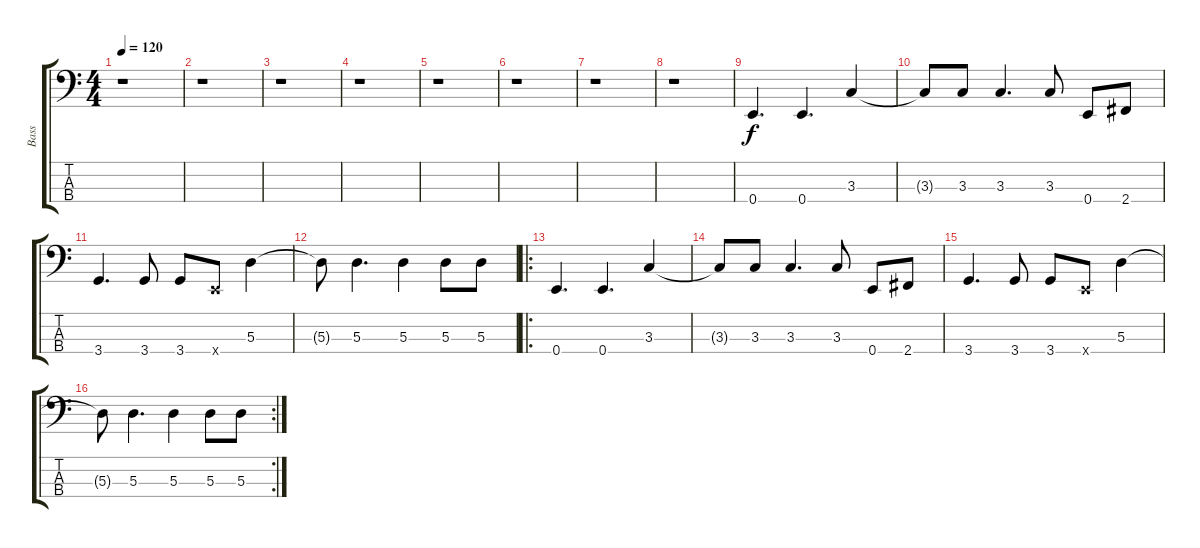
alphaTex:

\track ("Bass" "Bass") {instrument electricbassfinger}
\staff {score tabs}
\tuning (G2 D2 A1 E1) {hide}
\ts (4 4)
\tempo 120
\clef f4
\ks c
r.1{dy f instrument electricbassfinger} |
r.1 |
r.1 |
r.1 |
r.1 |
r.1 |
r.1 |
r.1 |
0.4.4{d} 0.4.4{d} 3.3.4 |
3.3{t}.8 3.3.8 3.3.4{d} 3.3.8 0.4.8 2.4.8 |
3.4.4{d} 3.4.8 3.4.8 0.4{x}.8 5.3.4 |
5.3{t}.8 5.3.4{d} 5.3.4 5.3.8 5.3.8 |
\ro
0.4.4{d} 0.4.4{d} 3.3.4 |
3.3{t}.8 3.3.8 3.3.4{d} 3.3.8 0.4.8 2.4.8 |
3.4.4{d} 3.4.8 3.4.8 0.4{x}.8 5.3.4 |
\rc 2
5.3{t}.8 5.3.4{d} 5.3.4 5.3.8 5.3.8
